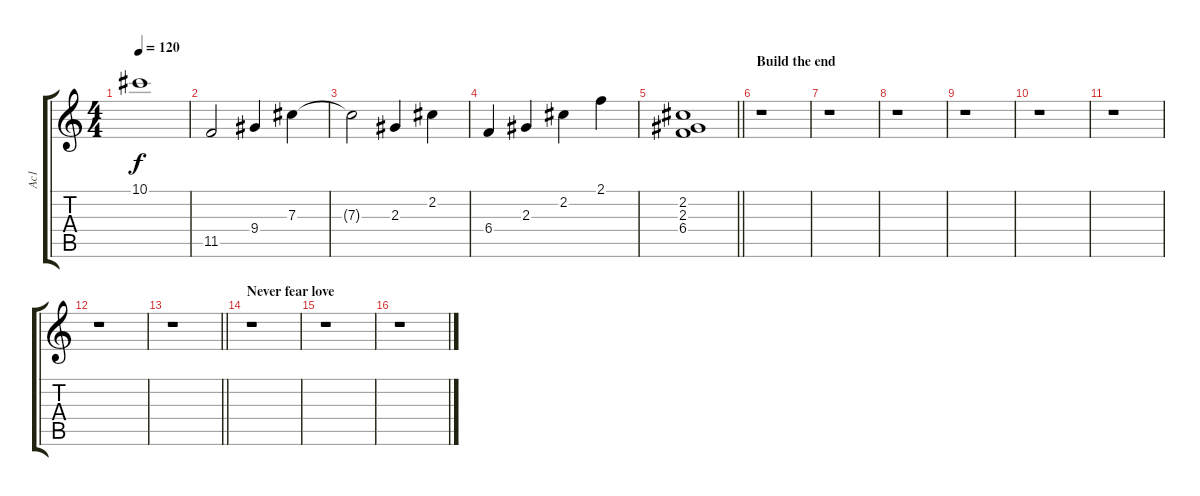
\track ("Ac1" "Ac1") {instrument acousticguitarsteel}
\staff {score tabs}
\tuning (Eb4 B3 Gb3 B2 Gb2 B1) {hide}
\ts (4 4)
\tempo 120
\clef g2
\ks c
10.1.1{dy f} |
11.5.2 9.4.4 7.3.4 |
7.3{t}.2 2.3.4 2.2.4 |
6.4.4 2.3.4 2.2.4 2.1.4 |
\barLineRight lightlight
(2.2 2.3 6.4).1 |
\section ("" "Build the end")
r.1 |
r.1 |
r.1 |
r.1 |
r.1 |
r.1 |
r.1 |
\barLineRight lightlight
r.1 |
\section ("" "Never fear love")
r.1 |
r.1 |
r.1
